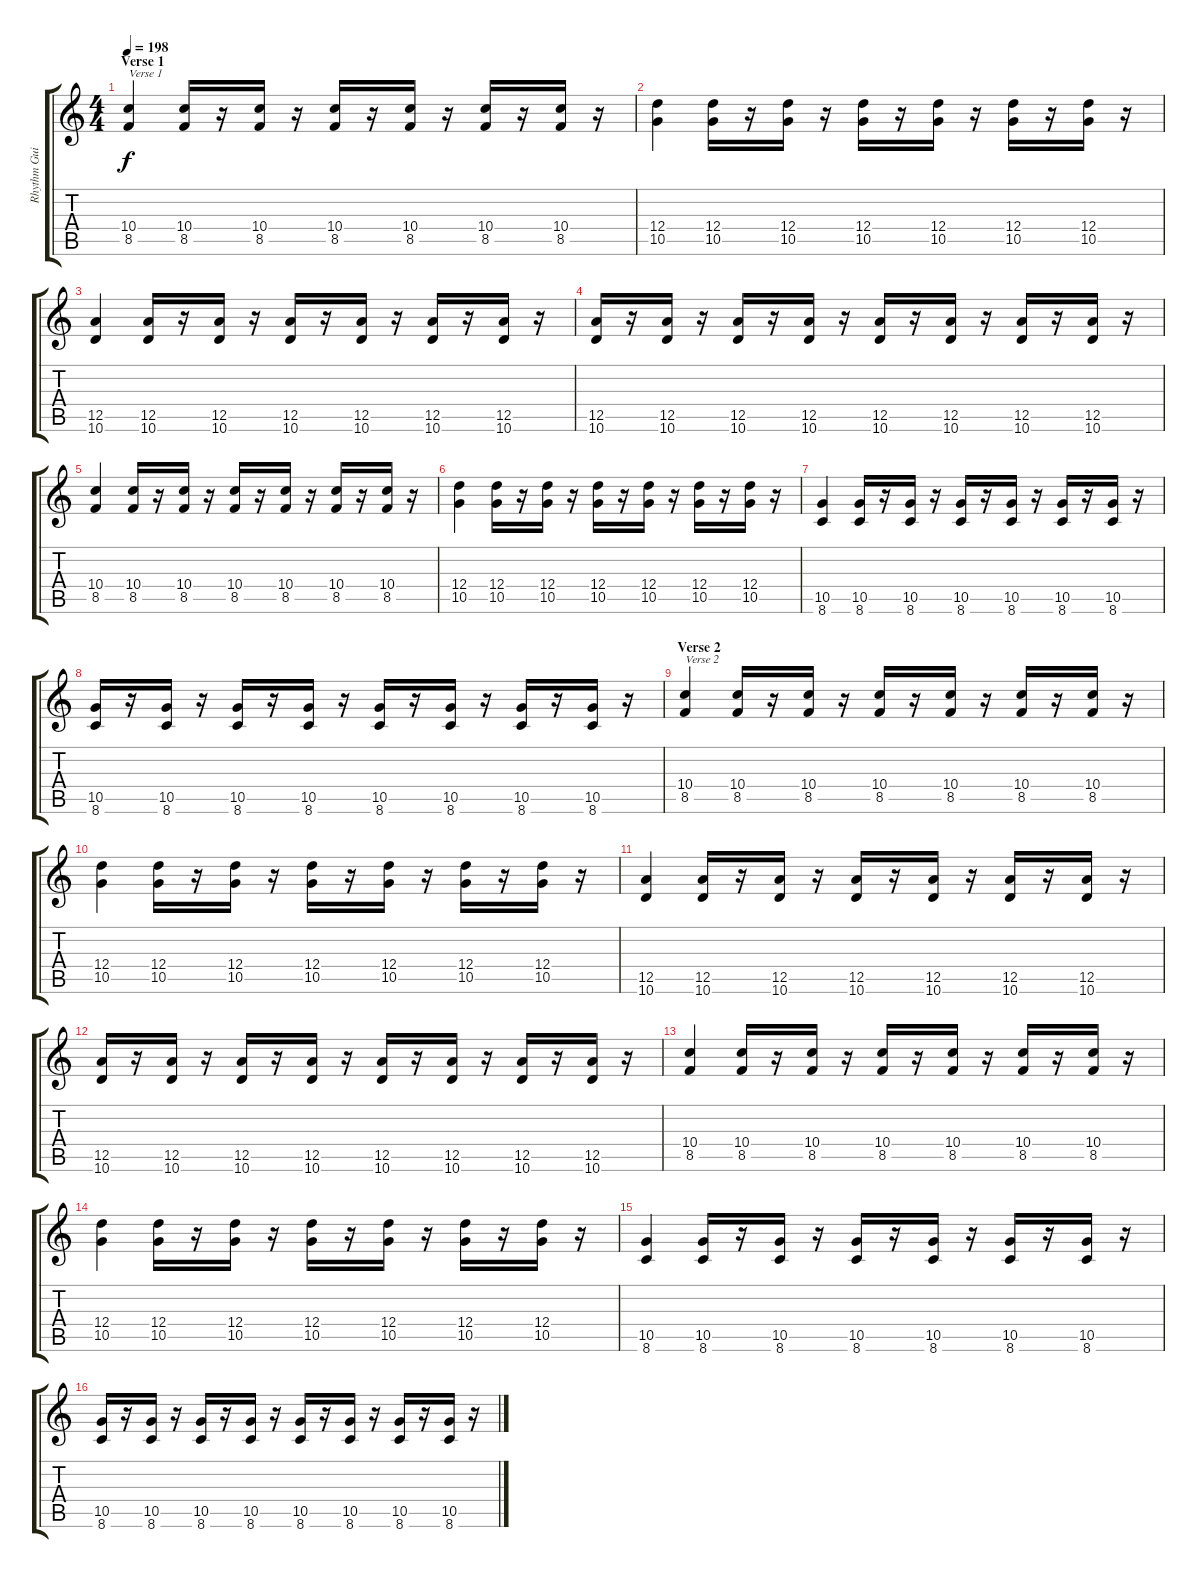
\track ("Rhythm Guitar" "Rhythm Gui") {instrument distortionguitar}
\staff {score tabs}
\tuning (E4 B3 G3 D3 A2 E2) {hide}
\ts (4 4)
\section ("" "Verse 1")
\tempo 198
\clef g2
\ks c
(10.4 8.5).4{txt "Verse 1" dy f} (10.4 8.5).16 r.16 (10.4 8.5).16 r.16 (10.4 8.5).16 r.16 (10.4 8.5).16 r.16 (10.4 8.5).16 r.16 (10.4 8.5).16 r.16 |
(12.4 10.5).4 (12.4 10.5).16 r.16 (12.4 10.5).16 r.16 (12.4 10.5).16 r.16 (12.4 10.5).16 r.16 (12.4 10.5).16 r.16 (12.4 10.5).16 r.16 |
(12.5 10.6).4 (12.5 10.6).16 r.16 (12.5 10.6).16 r.16 (12.5 10.6).16 r.16 (12.5 10.6).16 r.16 (12.5 10.6).16 r.16 (12.5 10.6).16 r.16 |
(12.5 10.6).16 r.16 (12.5 10.6).16 r.16 (12.5 10.6).16 r.16 (12.5 10.6).16 r.16 (12.5 10.6).16 r.16 (12.5 10.6).16 r.16 (12.5 10.6).16 r.16 (12.5 10.6).16 r.16 |
(10.4 8.5).4 (10.4 8.5).16 r.16 (10.4 8.5).16 r.16 (10.4 8.5).16 r.16 (10.4 8.5).16 r.16 (10.4 8.5).16 r.16 (10.4 8.5).16 r.16 |
(12.4 10.5).4 (12.4 10.5).16 r.16 (12.4 10.5).16 r.16 (12.4 10.5).16 r.16 (12.4 10.5).16 r.16 (12.4 10.5).16 r.16 (12.4 10.5).16 r.16 |
(10.5 8.6).4 (10.5 8.6).16 r.16 (10.5 8.6).16 r.16 (10.5 8.6).16 r.16 (10.5 8.6).16 r.16 (10.5 8.6).16 r.16 (10.5 8.6).16 r.16 |
(10.5 8.6).16 r.16 (10.5 8.6).16 r.16 (10.5 8.6).16 r.16 (10.5 8.6).16 r.16 (10.5 8.6).16 r.16 (10.5 8.6).16 r.16 (10.5 8.6).16 r.16 (10.5 8.6).16 r.16 |
\section ("" "Verse 2")
(10.4 8.5).4{txt "Verse 2"} (10.4 8.5).16 r.16 (10.4 8.5).16 r.16 (10.4 8.5).16 r.16 (10.4 8.5).16 r.16 (10.4 8.5).16 r.16 (10.4 8.5).16 r.16 |
(12.4 10.5).4 (12.4 10.5).16 r.16 (12.4 10.5).16 r.16 (12.4 10.5).16 r.16 (12.4 10.5).16 r.16 (12.4 10.5).16 r.16 (12.4 10.5).16 r.16 |
(12.5 10.6).4 (12.5 10.6).16 r.16 (12.5 10.6).16 r.16 (12.5 10.6).16 r.16 (12.5 10.6).16 r.16 (12.5 10.6).16 r.16 (12.5 10.6).16 r.16 |
(12.5 10.6).16 r.16 (12.5 10.6).16 r.16 (12.5 10.6).16 r.16 (12.5 10.6).16 r.16 (12.5 10.6).16 r.16 (12.5 10.6).16 r.16 (12.5 10.6).16 r.16 (12.5 10.6).16 r.16 |
(10.4 8.5).4 (10.4 8.5).16 r.16 (10.4 8.5).16 r.16 (10.4 8.5).16 r.16 (10.4 8.5).16 r.16 (10.4 8.5).16 r.16 (10.4 8.5).16 r.16 |
(12.4 10.5).4 (12.4 10.5).16 r.16 (12.4 10.5).16 r.16 (12.4 10.5).16 r.16 (12.4 10.5).16 r.16 (12.4 10.5).16 r.16 (12.4 10.5).16 r.16 |
(10.5 8.6).4 (10.5 8.6).16 r.16 (10.5 8.6).16 r.16 (10.5 8.6).16 r.16 (10.5 8.6).16 r.16 (10.5 8.6).16 r.16 (10.5 8.6).16 r.16 |
(10.5 8.6).16 r.16 (10.5 8.6).16 r.16 (10.5 8.6).16 r.16 (10.5 8.6).16 r.16 (10.5 8.6).16 r.16 (10.5 8.6).16 r.16 (10.5 8.6).16 r.16 (10.5 8.6).16 r.16
